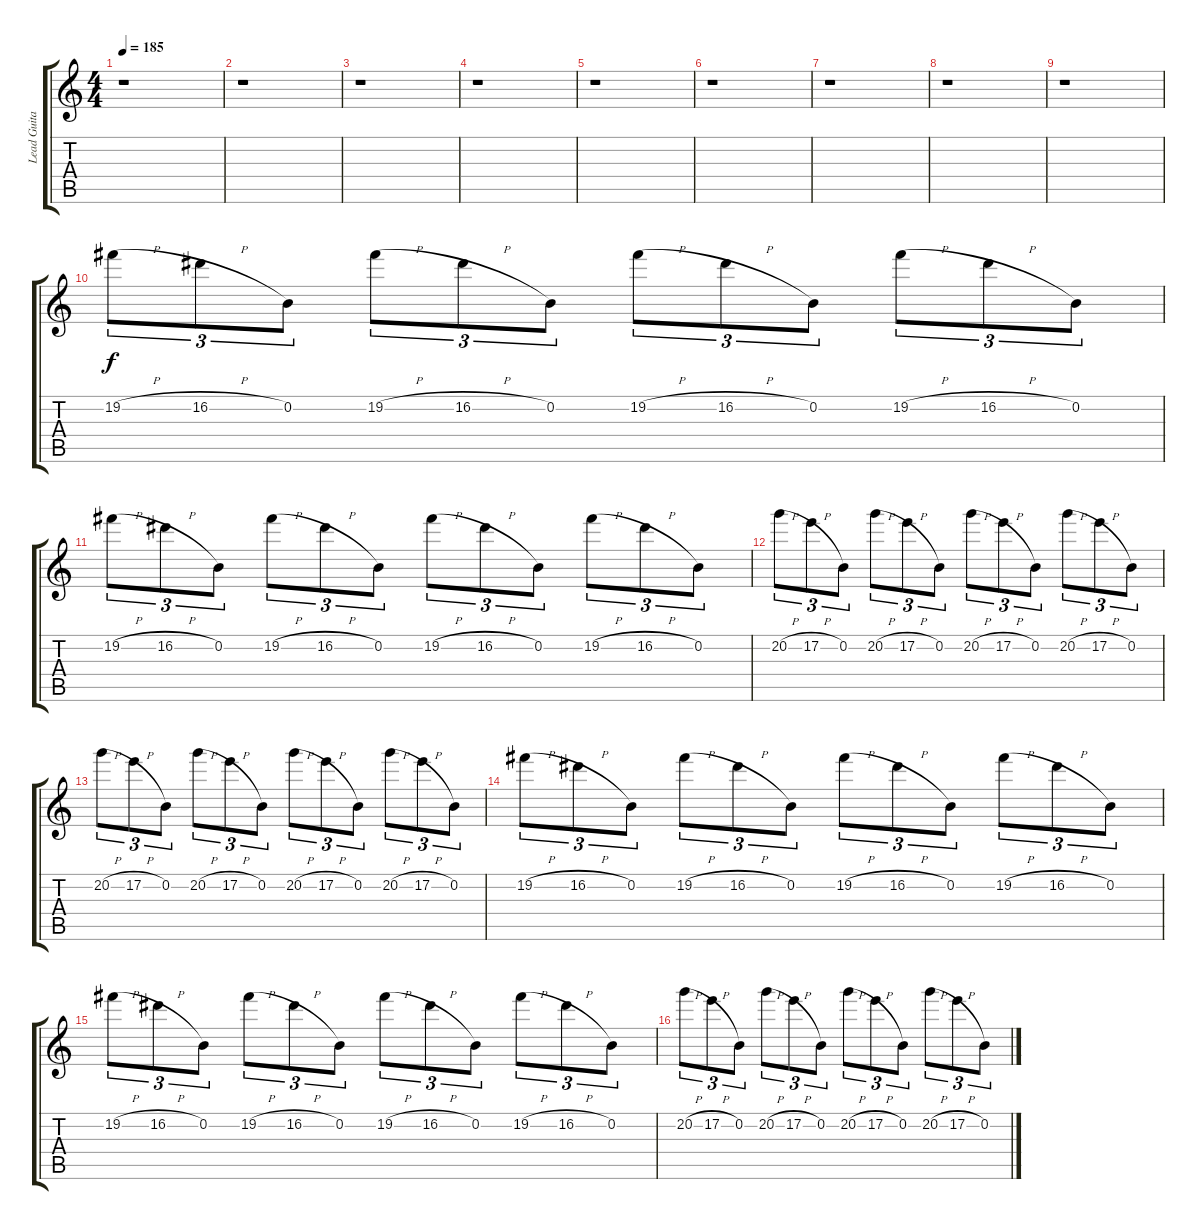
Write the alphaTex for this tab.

\track ("Lead Guitar" "Lead Guita") {instrument distortionguitar}
\staff {score tabs}
\tuning (E4 B3 G3 D3 A2 E2) {hide}
\ts (4 4)
\tempo 185
\clef g2
\ks c
r.1{dy f} |
r.1 |
r.1 |
r.1 |
r.1 |
r.1 |
r.1 |
r.1 |
r.1 |
19.2{h}.8{tu (3 2)} 16.2{h}.8{tu (3 2)} 0.2.8{tu (3 2)} 19.2{h}.8{tu (3 2)} 16.2{h}.8{tu (3 2)} 0.2.8{tu (3 2)} 19.2{h}.8{tu (3 2)} 16.2{h}.8{tu (3 2)} 0.2.8{tu (3 2)} 19.2{h}.8{tu (3 2)} 16.2{h}.8{tu (3 2)} 0.2.8{tu (3 2)} |
19.2{h}.8{tu (3 2)} 16.2{h}.8{tu (3 2)} 0.2.8{tu (3 2)} 19.2{h}.8{tu (3 2)} 16.2{h}.8{tu (3 2)} 0.2.8{tu (3 2)} 19.2{h}.8{tu (3 2)} 16.2{h}.8{tu (3 2)} 0.2.8{tu (3 2)} 19.2{h}.8{tu (3 2)} 16.2{h}.8{tu (3 2)} 0.2.8{tu (3 2)} |
20.2{h}.8{tu (3 2)} 17.2{h}.8{tu (3 2)} 0.2.8{tu (3 2)} 20.2{h}.8{tu (3 2)} 17.2{h}.8{tu (3 2)} 0.2.8{tu (3 2)} 20.2{h}.8{tu (3 2)} 17.2{h}.8{tu (3 2)} 0.2.8{tu (3 2)} 20.2{h}.8{tu (3 2)} 17.2{h}.8{tu (3 2)} 0.2.8{tu (3 2)} |
20.2{h}.8{tu (3 2)} 17.2{h}.8{tu (3 2)} 0.2.8{tu (3 2)} 20.2{h}.8{tu (3 2)} 17.2{h}.8{tu (3 2)} 0.2.8{tu (3 2)} 20.2{h}.8{tu (3 2)} 17.2{h}.8{tu (3 2)} 0.2.8{tu (3 2)} 20.2{h}.8{tu (3 2)} 17.2{h}.8{tu (3 2)} 0.2.8{tu (3 2)} |
19.2{h}.8{tu (3 2)} 16.2{h}.8{tu (3 2)} 0.2.8{tu (3 2)} 19.2{h}.8{tu (3 2)} 16.2{h}.8{tu (3 2)} 0.2.8{tu (3 2)} 19.2{h}.8{tu (3 2)} 16.2{h}.8{tu (3 2)} 0.2.8{tu (3 2)} 19.2{h}.8{tu (3 2)} 16.2{h}.8{tu (3 2)} 0.2.8{tu (3 2)} |
19.2{h}.8{tu (3 2)} 16.2{h}.8{tu (3 2)} 0.2.8{tu (3 2)} 19.2{h}.8{tu (3 2)} 16.2{h}.8{tu (3 2)} 0.2.8{tu (3 2)} 19.2{h}.8{tu (3 2)} 16.2{h}.8{tu (3 2)} 0.2.8{tu (3 2)} 19.2{h}.8{tu (3 2)} 16.2{h}.8{tu (3 2)} 0.2.8{tu (3 2)} |
20.2{h}.8{tu (3 2)} 17.2{h}.8{tu (3 2)} 0.2.8{tu (3 2)} 20.2{h}.8{tu (3 2)} 17.2{h}.8{tu (3 2)} 0.2.8{tu (3 2)} 20.2{h}.8{tu (3 2)} 17.2{h}.8{tu (3 2)} 0.2.8{tu (3 2)} 20.2{h}.8{tu (3 2)} 17.2{h}.8{tu (3 2)} 0.2.8{tu (3 2)}
